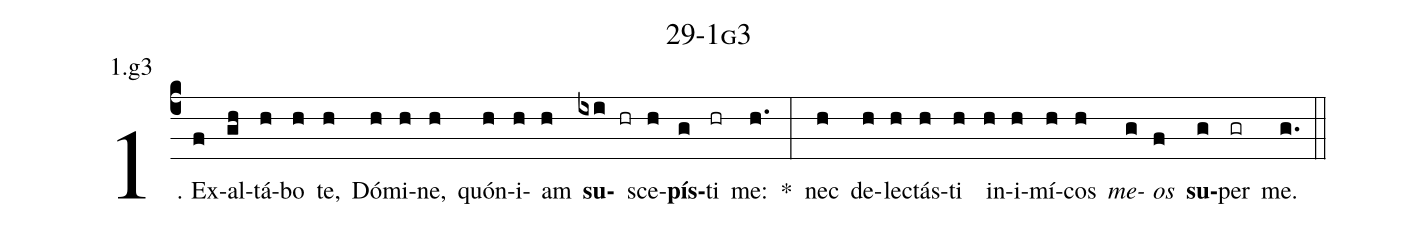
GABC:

name: 29-1g3;
annotation: 1.g3;
%%
(c4)1. Ex(f)al(gh)tá(h)bo(h) te,(h) Dó(h)mi(h)ne,(h) quón(h)i(h)am(h) <b>su</b>(ixi hr)sce(h)<b>pís</b>(g)ti(hr) me:(h.) *(:) nec(h) de(h)lec(h)tás(h)ti(h) in(h)i(h)mí(h)cos(h) <i>me</i>(g)<i>os</i>(f) <b>su</b>(g)per(gr) me.(g.) (::)
